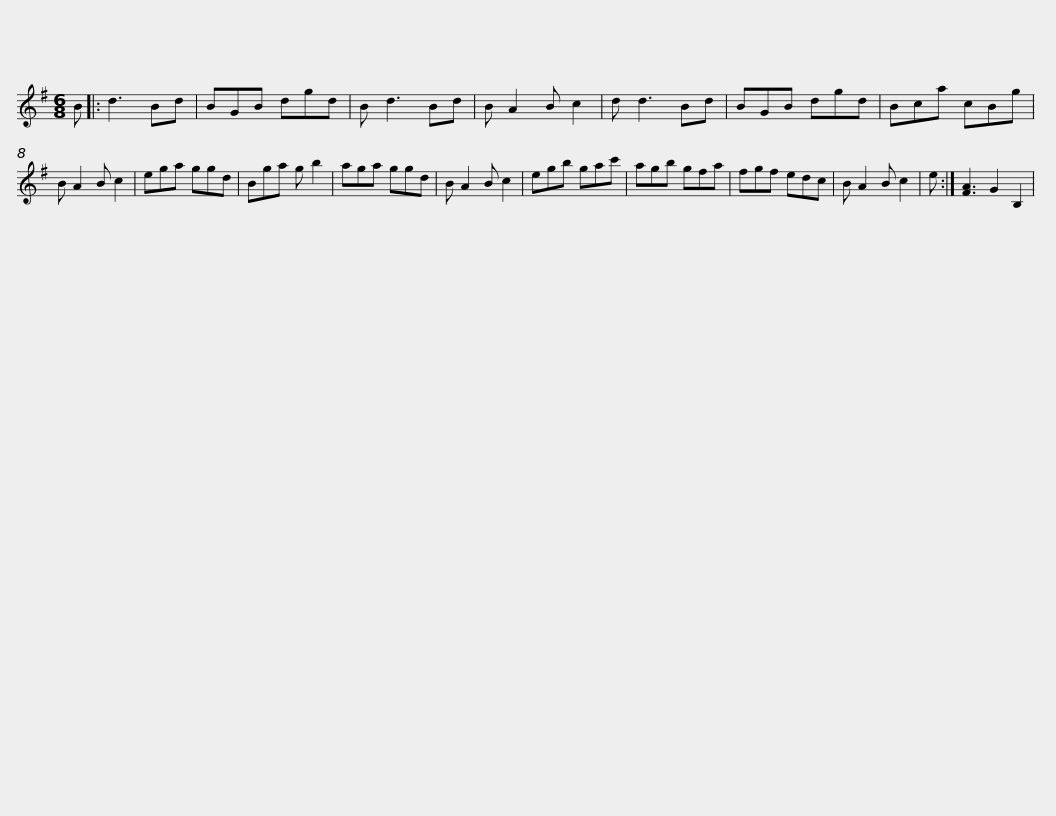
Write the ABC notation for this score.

X:1
L:1/8
M:6/8
I:linebreak $
K:G
V:1 treble
V:1
 B |: d3 Bd | BGB dgd | B d3 Bd | B A2 B c2 | %5
 d d3 Bd | BGB dgd | Bca cBg | B A2 B c2 |$ ega ggd | %10
 Bga g b2 | aga ggd | B A2 B c2 | egb gac' | agb gfa | %15
 fgf edc |$ B A2 B c2 | e :| [FA]3 G2 B,2 | %19
